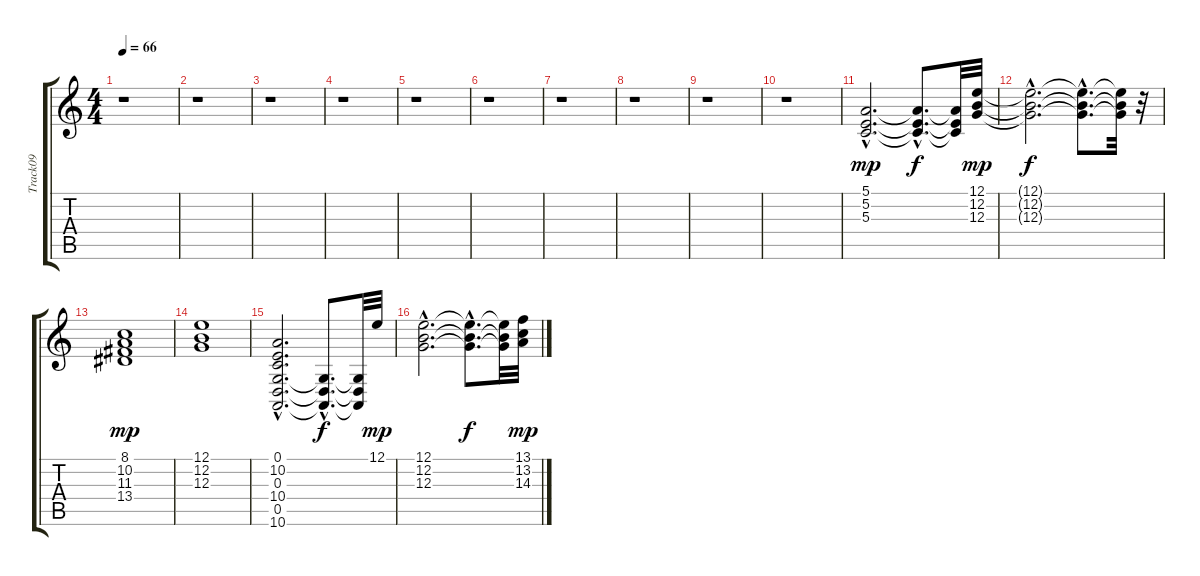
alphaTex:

\track ("Track09" "Track09") {instrument acousticgrandpiano}
\staff {score tabs}
\tuning (E4 B3 G3 D3 A2 E2) {hide}
\ts (4 4)
\tempo 66
\clef g2
\ks c
r.1{dy mp} |
r.1 |
r.1 |
r.1 |
r.1 |
r.1 |
r.1 |
r.1 |
r.1 |
r.1 |
(5.1{hac} 5.2{hac} 5.3{hac}).2{d} (5.1{hac t} 5.2{hac t} 5.3{hac t}).8{d dy f} (5.1{t} 5.2{t} 5.3{t}).32 (12.1 12.2 12.3).32{dy mp} |
(12.1{hac t} 12.2{hac t} 12.3{hac t}).2{d dy f} (12.1{hac t} 12.2{hac t} 12.3{hac t}).8{d} (12.1{t} 12.2{t} 12.3{t}).32 r.32 |
(8.1 10.2 11.3 13.4).1{dy mp} |
(12.1 12.2 12.3).1 |
(0.1 10.2 0.3{hac} 10.4 0.5{hac} 10.6{hac}).2{d} (0.3{hac t} 0.5{hac t} 10.6{hac t}).8{d dy f} (0.3{t} 0.5{t} 10.6{t}).32 12.1.32{dy mp} |
(12.1{hac} 12.2{hac} 12.3{hac}).2{d} (12.1{hac t} 12.2{hac t} 12.3{hac t}).8{d dy f} (12.1{t} 12.2{t} 12.3{t}).32 (13.1 13.2 14.3).32{dy mp}
